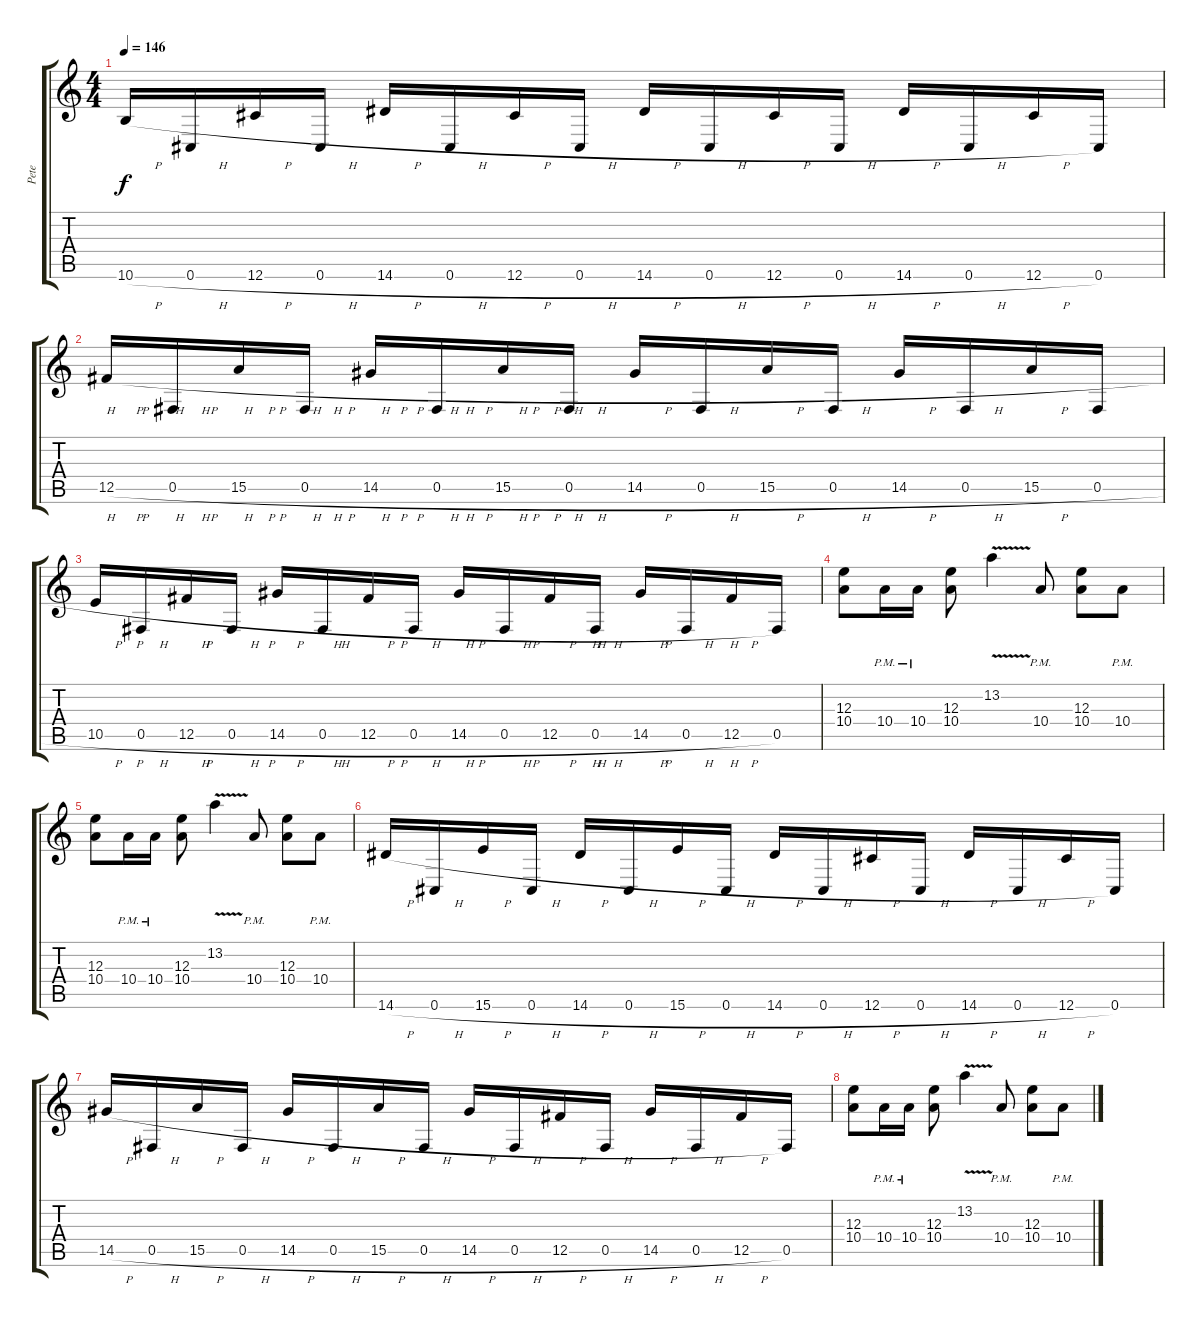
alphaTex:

\track ("Pete" "Pete") {instrument distortionguitar}
\staff {score tabs}
\tuning (Db4 Ab3 E3 B2 Gb2 Db2) {hide}
\ts (4 4)
\tempo 146
\clef g2
\ks c
10.6{h}.16{dy f} 0.6{h}.16 12.6{h}.16 0.6{h}.16 14.6{h}.16 0.6{h}.16 12.6{h}.16 0.6{h}.16 14.6{h}.16 0.6{h}.16 12.6{h}.16 0.6{h}.16 14.6{h}.16 0.6{h}.16 12.6{h}.16 0.6.16 |
12.5{h}.16 0.5{h}.16 15.5{h}.16 0.5{h}.16 14.5{h}.16 0.5{h}.16 15.5{h}.16 0.5{h}.16 14.5{h}.16 0.5{h}.16 15.5{h}.16 0.5{h}.16 14.5{h}.16 0.5{h}.16 15.5{h}.16 0.5{h}.16 |
10.5{h}.16 0.5{h}.16 12.5{h}.16 0.5{h}.16 14.5{h}.16 0.5{h}.16 12.5{h}.16 0.5{h}.16 14.5{h}.16 0.5{h}.16 12.5{h}.16 0.5{h}.16 14.5{h}.16 0.5{h}.16 12.5{h}.16 0.5.16 |
(12.3 10.4).8 10.4{pm}.16 10.4{pm}.16 (12.3 10.4).8 13.2{v}.4 10.4{pm}.8 (12.3 10.4).8 10.4{pm}.8 |
(12.3 10.4).8 10.4{pm}.16 10.4{pm}.16 (12.3 10.4).8 13.2{v}.4 10.4{pm}.8 (12.3 10.4).8 10.4{pm}.8 |
14.6{h}.16 0.6{h}.16 15.6{h}.16 0.6{h}.16 14.6{h}.16 0.6{h}.16 15.6{h}.16 0.6{h}.16 14.6{h}.16 0.6{h}.16 12.6{h}.16 0.6{h}.16 14.6{h}.16 0.6{h}.16 12.6{h}.16 0.6.16 |
14.5{h}.16 0.5{h}.16 15.5{h}.16 0.5{h}.16 14.5{h}.16 0.5{h}.16 15.5{h}.16 0.5{h}.16 14.5{h}.16 0.5{h}.16 12.5{h}.16 0.5{h}.16 14.5{h}.16 0.5{h}.16 12.5{h}.16 0.5.16 |
(12.3 10.4).8 10.4{pm}.16 10.4{pm}.16 (12.3 10.4).8 13.2{v}.4 10.4{pm}.8 (12.3 10.4).8 10.4{pm}.8
